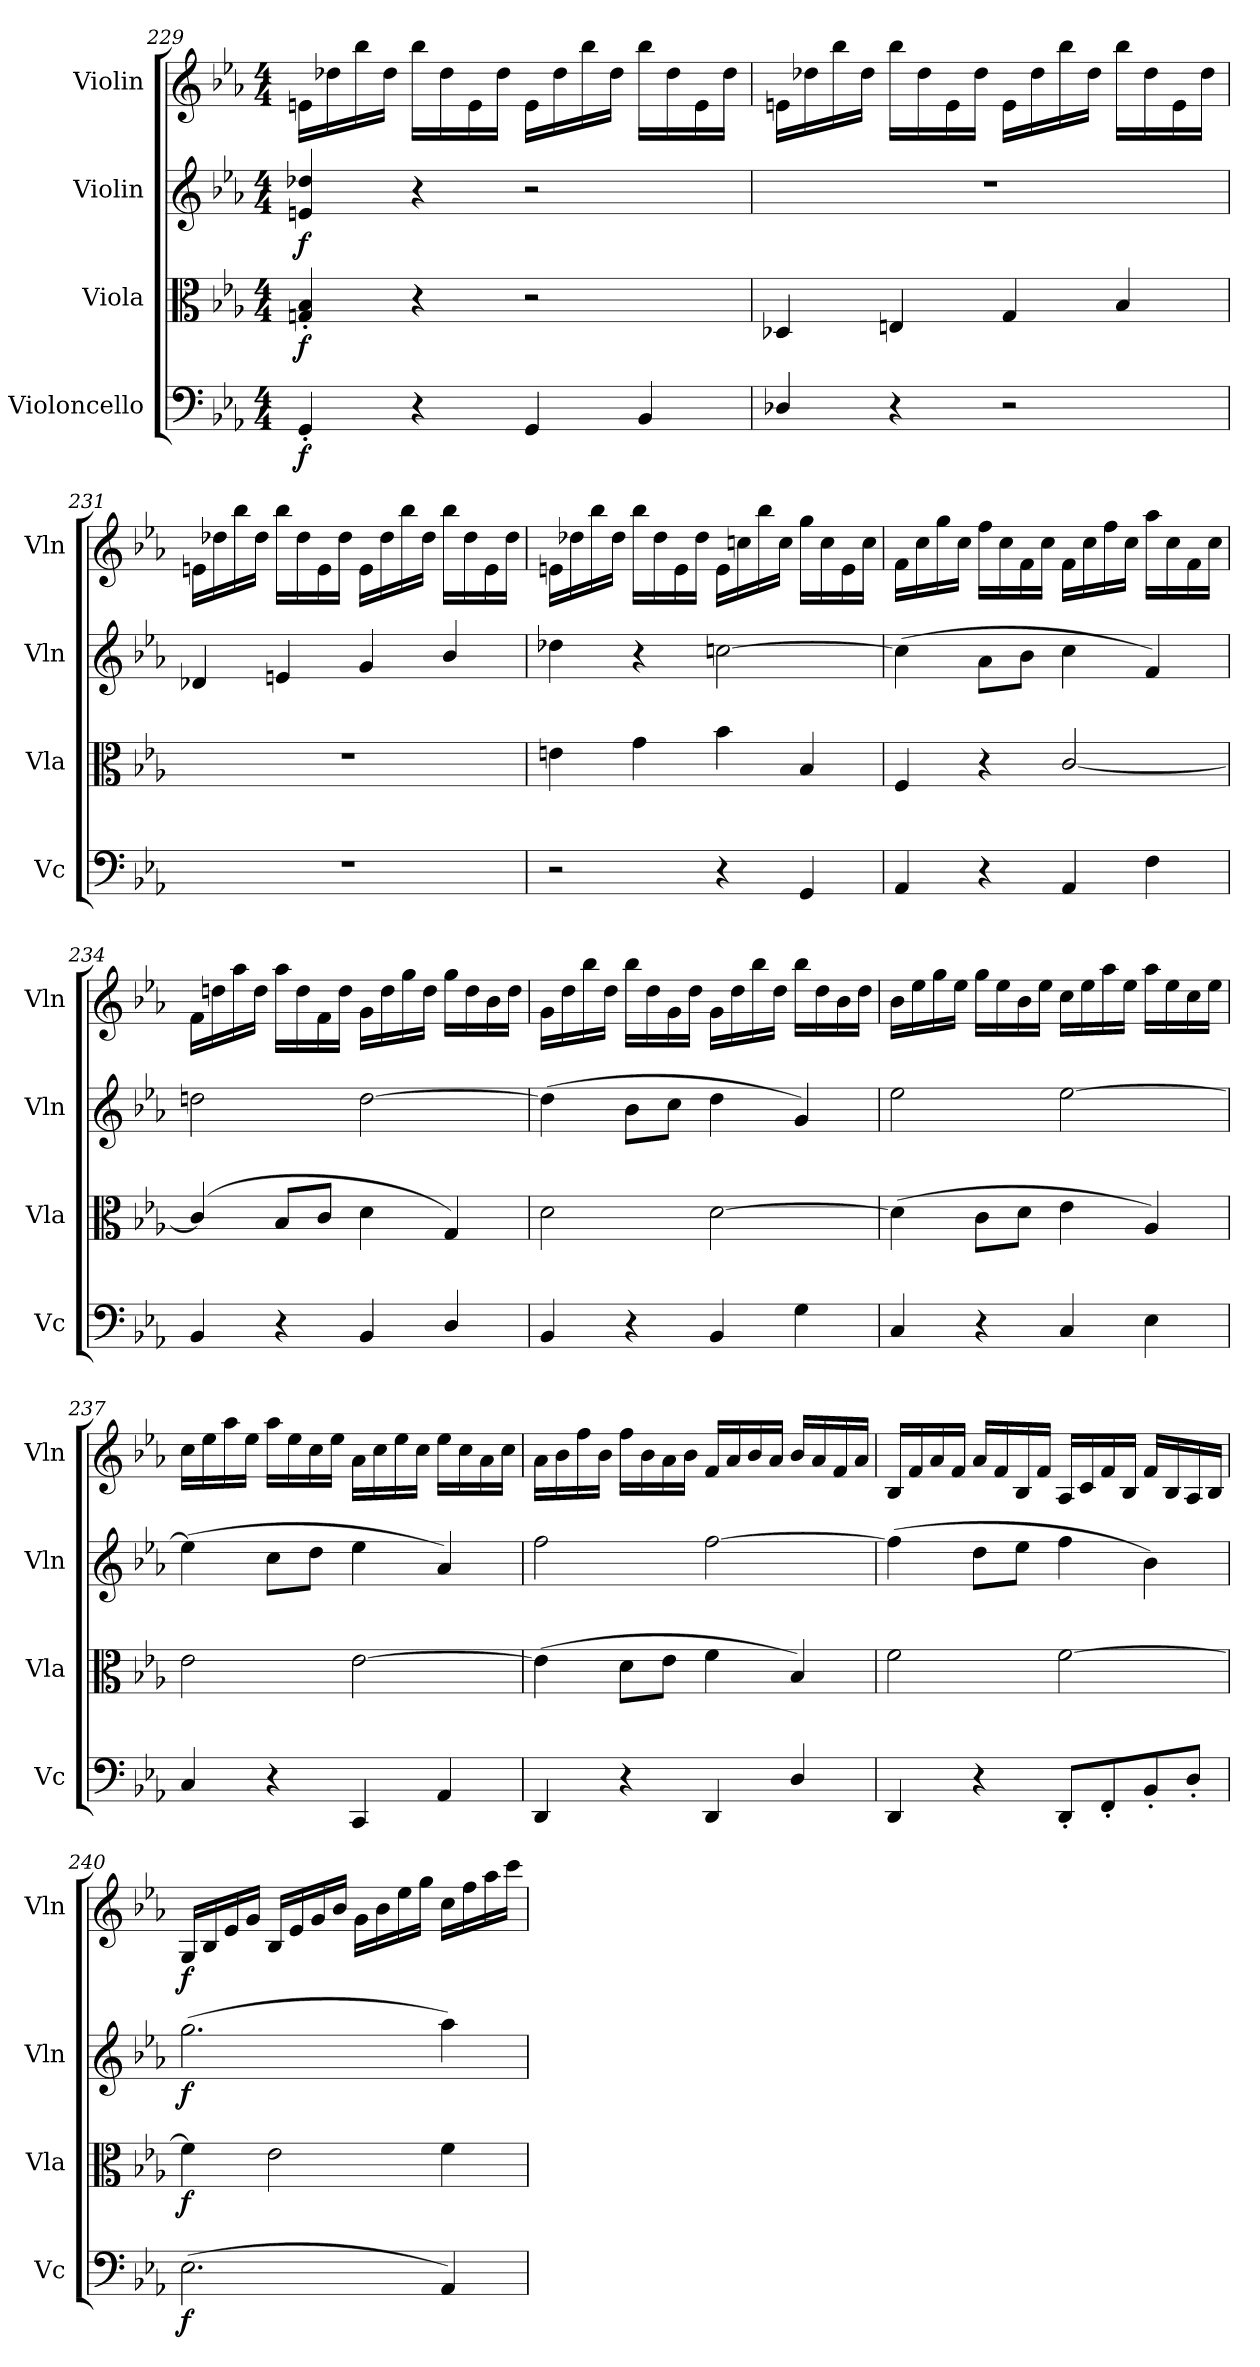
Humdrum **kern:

**kern	**dynam	**kern	**dynam	**kern	**dynam	**kern	**dynam
*part4	*part4	*part3	*part3	*part2	*part2	*part1	*part1
*staff4	*staff4	*staff3	*staff3	*staff2	*staff2	*staff1	*staff1
*I"Violoncello	*	*I"Viola	*	*I"Violin	*	*I"Violin	*
*I'Vc	*	*I'Vla	*	*I'Vln	*	*I'Vln	*
*clefF4	*	*clefC3	*	*clefG2	*	*clefG2	*
*k[b-e-a-]	*	*k[b-e-a-]	*	*k[b-e-a-]	*	*k[b-e-a-]	*
*M4/4	*	*M4/4	*	*M4/4	*	*M4/4	*
=229	=229	=229	=229	=229	=229	=229	=229
4GG'/	f	4Gn'/ 4B-'/	f	4en/ 4dd-X/	f	16en\LL	.
.	.	.	.	.	.	16dd-X\	.
.	.	.	.	.	.	16bb-\	.
.	.	.	.	.	.	16dd-\JJ	.
4r	.	4r	.	4r	.	16bb-\LL	.
.	.	.	.	.	.	16dd-\	.
.	.	.	.	.	.	16e\	.
.	.	.	.	.	.	16dd-\JJ	.
4GG/	.	2r	.	2r	.	16e\LL	.
.	.	.	.	.	.	16dd-\	.
.	.	.	.	.	.	16bb-\	.
.	.	.	.	.	.	16dd-\JJ	.
4BB-/	.	.	.	.	.	16bb-\LL	.
.	.	.	.	.	.	16dd-\	.
.	.	.	.	.	.	16e\	.
.	.	.	.	.	.	16dd-\JJ	.
=230	=230	=230	=230	=230	=230	=230	=230
4D-X/	.	4D-X/	.	1r	.	16en\LL	.
.	.	.	.	.	.	16dd-X\	.
.	.	.	.	.	.	16bb-\	.
.	.	.	.	.	.	16dd-\JJ	.
4r	.	4En/	.	.	.	16bb-\LL	.
.	.	.	.	.	.	16dd-\	.
.	.	.	.	.	.	16e\	.
.	.	.	.	.	.	16dd-\JJ	.
2r	.	4G/	.	.	.	16e\LL	.
.	.	.	.	.	.	16dd-\	.
.	.	.	.	.	.	16bb-\	.
.	.	.	.	.	.	16dd-\JJ	.
.	.	4B-/	.	.	.	16bb-\LL	.
.	.	.	.	.	.	16dd-\	.
.	.	.	.	.	.	16e\	.
.	.	.	.	.	.	16dd-\JJ	.
=231	=231	=231	=231	=231	=231	=231	=231
1r	.	1r	.	4d-X/	.	16en\LL	.
.	.	.	.	.	.	16dd-X\	.
.	.	.	.	.	.	16bb-\	.
.	.	.	.	.	.	16dd-\JJ	.
.	.	.	.	4en/	.	16bb-\LL	.
.	.	.	.	.	.	16dd-\	.
.	.	.	.	.	.	16e\	.
.	.	.	.	.	.	16dd-\JJ	.
.	.	.	.	4g/	.	16e\LL	.
.	.	.	.	.	.	16dd-\	.
.	.	.	.	.	.	16bb-\	.
.	.	.	.	.	.	16dd-\JJ	.
.	.	.	.	4b-/	.	16bb-\LL	.
.	.	.	.	.	.	16dd-\	.
.	.	.	.	.	.	16e\	.
.	.	.	.	.	.	16dd-\JJ	.
=232	=232	=232	=232	=232	=232	=232	=232
2r	.	4en\	.	4dd-X\	.	16en\LL	.
.	.	.	.	.	.	16dd-X\	.
.	.	.	.	.	.	16bb-\	.
.	.	.	.	.	.	16dd-\JJ	.
.	.	4g\	.	4r	.	16bb-\LL	.
.	.	.	.	.	.	16dd-\	.
.	.	.	.	.	.	16e\	.
.	.	.	.	.	.	16dd-\JJ	.
4r	.	4b-\	.	[2ccn\	.	16e\LL	.
.	.	.	.	.	.	16ccn\	.
.	.	.	.	.	.	16bb-\	.
.	.	.	.	.	.	16cc\JJ	.
4GG/	.	4B-/	.	.	.	16gg\LL	.
.	.	.	.	.	.	16cc\	.
.	.	.	.	.	.	16e\	.
.	.	.	.	.	.	16cc\JJ	.
=233	=233	=233	=233	=233	=233	=233	=233
4AA-/	.	4F/	.	(4cc\]	.	16f\LL	.
.	.	.	.	.	.	16cc\	.
.	.	.	.	.	.	16gg\	.
.	.	.	.	.	.	16cc\JJ	.
4r	.	4r	.	8a-\L	.	16ff\LL	.
.	.	.	.	.	.	16cc\	.
.	.	.	.	8b-\J	.	16f\	.
.	.	.	.	.	.	16cc\JJ	.
4AA-/	.	[2c/	.	4cc\	.	16f\LL	.
.	.	.	.	.	.	16cc\	.
.	.	.	.	.	.	16ff\	.
.	.	.	.	.	.	16cc\JJ	.
4F\	.	.	.	4f/)	.	16aa-\LL	.
.	.	.	.	.	.	16cc\	.
.	.	.	.	.	.	16f\	.
.	.	.	.	.	.	16cc\JJ	.
=234	=234	=234	=234	=234	=234	=234	=234
4BB-/	.	(4c/]	.	2ddn\	.	16f\LL	.
.	.	.	.	.	.	16ddn\	.
.	.	.	.	.	.	16aa-\	.
.	.	.	.	.	.	16dd\JJ	.
4r	.	8B-/L	.	.	.	16aa-\LL	.
.	.	.	.	.	.	16dd\	.
.	.	8c/J	.	.	.	16f\	.
.	.	.	.	.	.	16dd\JJ	.
4BB-/	.	4d\	.	[2dd\	.	16g\LL	.
.	.	.	.	.	.	16dd\	.
.	.	.	.	.	.	16gg\	.
.	.	.	.	.	.	16dd\JJ	.
4D/	.	4G/)	.	.	.	16gg\LL	.
.	.	.	.	.	.	16dd\	.
.	.	.	.	.	.	16b-\	.
.	.	.	.	.	.	16dd\JJ	.
=235	=235	=235	=235	=235	=235	=235	=235
4BB-/	.	2d\	.	(4dd\]	.	16g\LL	.
.	.	.	.	.	.	16dd\	.
.	.	.	.	.	.	16bb-\	.
.	.	.	.	.	.	16dd\JJ	.
4r	.	.	.	8b-\L	.	16bb-\LL	.
.	.	.	.	.	.	16dd\	.
.	.	.	.	8cc\J	.	16g\	.
.	.	.	.	.	.	16dd\JJ	.
4BB-/	.	[2d\	.	4dd\	.	16g\LL	.
.	.	.	.	.	.	16dd\	.
.	.	.	.	.	.	16bb-\	.
.	.	.	.	.	.	16dd\JJ	.
4G\	.	.	.	4g/)	.	16bb-\LL	.
.	.	.	.	.	.	16dd\	.
.	.	.	.	.	.	16b-\	.
.	.	.	.	.	.	16dd\JJ	.
=236	=236	=236	=236	=236	=236	=236	=236
4C/	.	(4d\]	.	2ee-\	.	16b-\LL	.
.	.	.	.	.	.	16ee-\	.
.	.	.	.	.	.	16gg\	.
.	.	.	.	.	.	16ee-\JJ	.
4r	.	8c\L	.	.	.	16gg\LL	.
.	.	.	.	.	.	16ee-\	.
.	.	8d\J	.	.	.	16b-\	.
.	.	.	.	.	.	16ee-\JJ	.
4C/	.	4e-\	.	[2ee-\	.	16cc\LL	.
.	.	.	.	.	.	16ee-\	.
.	.	.	.	.	.	16aa-\	.
.	.	.	.	.	.	16ee-\JJ	.
4E-\	.	4A-/)	.	.	.	16aa-\LL	.
.	.	.	.	.	.	16ee-\	.
.	.	.	.	.	.	16cc\	.
.	.	.	.	.	.	16ee-\JJ	.
=237	=237	=237	=237	=237	=237	=237	=237
4C/	.	2e-\	.	(4ee-\]	.	16cc\LL	.
.	.	.	.	.	.	16ee-\	.
.	.	.	.	.	.	16aa-\	.
.	.	.	.	.	.	16ee-\JJ	.
4r	.	.	.	8cc\L	.	16aa-\LL	.
.	.	.	.	.	.	16ee-\	.
.	.	.	.	8dd\J	.	16cc\	.
.	.	.	.	.	.	16ee-\JJ	.
4CC/	.	[2e-\	.	4ee-\	.	16a-\LL	.
.	.	.	.	.	.	16cc\	.
.	.	.	.	.	.	16ee-\	.
.	.	.	.	.	.	16cc\JJ	.
4AA-/	.	.	.	4a-/)	.	16ee-\LL	.
.	.	.	.	.	.	16cc\	.
.	.	.	.	.	.	16a-\	.
.	.	.	.	.	.	16cc\JJ	.
=238	=238	=238	=238	=238	=238	=238	=238
4DD/	.	(4e-\]	.	2ff\	.	16a-\LL	.
.	.	.	.	.	.	16b-\	.
.	.	.	.	.	.	16ff\	.
.	.	.	.	.	.	16b-\JJ	.
4r	.	8d\L	.	.	.	16ff\LL	.
.	.	.	.	.	.	16b-\	.
.	.	8e-\J	.	.	.	16a-\	.
.	.	.	.	.	.	16b-\JJ	.
4DD/	.	4f\	.	[2ff\	.	16f/LL	.
.	.	.	.	.	.	16a-/	.
.	.	.	.	.	.	16b-/	.
.	.	.	.	.	.	16a-/JJ	.
4D/	.	4B-/)	.	.	.	16b-/LL	.
.	.	.	.	.	.	16a-/	.
.	.	.	.	.	.	16f/	.
.	.	.	.	.	.	16a-/JJ	.
=239	=239	=239	=239	=239	=239	=239	=239
4DD/	.	2f\	.	(4ff\]	.	16B-/LL	.
.	.	.	.	.	.	16f/	.
.	.	.	.	.	.	16a-/	.
.	.	.	.	.	.	16f/JJ	.
4r	.	.	.	8dd\L	.	16a-/LL	.
.	.	.	.	.	.	16f/	.
.	.	.	.	8ee-\J	.	16B-/	.
.	.	.	.	.	.	16f/JJ	.
8DD'/L	.	[2f\	.	4ff\	.	16A-/LL	.
.	.	.	.	.	.	16c/	.
8FF'/	.	.	.	.	.	16f/	.
.	.	.	.	.	.	16B-/JJ	.
8BB-'/	.	.	.	4b-\)	.	16f/LL	.
.	.	.	.	.	.	16B-/	.
8D'/J	.	.	.	.	.	16A-/	.
.	.	.	.	.	.	16B-/JJ	.
=240	=240	=240	=240	=240	=240	=240	=240
(2.E-\	f	4f\]	f	(2.gg\	f	16G/LL	f
.	.	.	.	.	.	16B-/	.
.	.	.	.	.	.	16e-/	.
.	.	.	.	.	.	16g/JJ	.
.	.	2e-\	.	.	.	16B-/LL	.
.	.	.	.	.	.	16e-/	.
.	.	.	.	.	.	16g/	.
.	.	.	.	.	.	16b-/JJ	.
.	.	.	.	.	.	16g\LL	.
.	.	.	.	.	.	16b-\	.
.	.	.	.	.	.	16ee-\	.
.	.	.	.	.	.	16gg\JJ	.
4AA-/)	.	4f\	.	4aa-\)	.	16cc\LL	.
.	.	.	.	.	.	16ff\	.
.	.	.	.	.	.	16aa-\	.
.	.	.	.	.	.	16ccc\JJ	.
=	=	=	=	=	=	=	=
*-	*-	*-	*-	*-	*-	*-	*-
